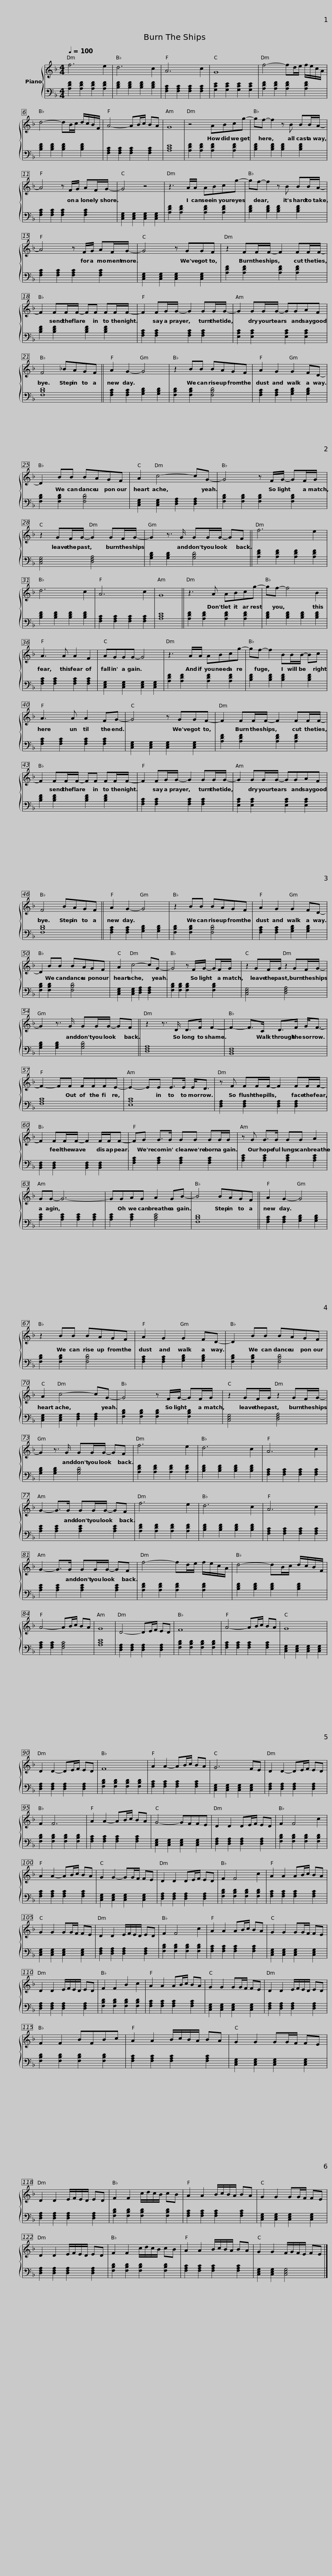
X:1
%%score { 1 | 2 }
L:1/8
Q:1/4=100
M:4/4
I:linebreak $
K:F
V:1 treble
V:2 bass
V:1
 f6 e2 | d6 c2 | A6 c2 |$ G8 | f4- fd/e/ f/e/c/A/ | %5
 d4- dB/c/ d/c/B/F/ |$ A4- AB/c/ BA | G8 | z4 ABcg- |$ gf- f2 z B BB/A/- | %10
 A4 z F/G/ AF/G/- | G4 z4 |$ z3 A/A/ ABcg- | gf- f2 z B BB/A/- | A4 z F/G/ AF/G/- |$ %15
 G4 z GGF | z2 FF/F/- F2 FF/F/- | F2 FF/F/- FF FF/F/- |$ F2 FG/G/- G2 GG/G/- | G2 GG/G/- GGAF | %20
 F4 _BAGF ||$ A2 G2- G4 | z2 BB BAGF | A2 G2 G2 FD- |$ D2 BB BAGF | %25
 A2 c4- cG- | G4 z F/G/- GF/G/ |$ z2 GF/G/- G2 GF/G/- | G2 z3/2 G/ GG/G/- GF || f6 e2 |$ %30
 d6 c2 | A6 c2 | G8 ||$ z3 A ABcg- | gf- f4 B2 | %35
 A3 A A2 F2 |$ AGGG- G4 | z3 A/A/ ABcg- | gf- f2 BB/B/- Bc |$ A3 A A2 FG- | %40
 G4 z GGF- | F2 FF/F/- F2 FF/F/- |$ F2 FF/F/- FF FF/F/- | F2 FG/G/- G2 GG/G/- | G2 GG/G/- GGAF |$ %45
 F4 BAGF || A2 G2- G4 | z2 BB BAGF |$ A2 G2 G2 FD- | D2 BB BAGF | %50
 A2 c4- cG- |$ G4 z F/G/- GF/G/ | z2 GF/G/ z2 GF/G/- | G2 z3/2 G/ GG/G/- GF ||$ z2 z3/2 D/ D>F F2- | %55
 F2- F>C D>F G<F- | F2- FF FFFE- |$ E2- EE E>E E<D | z F FF/F/- F2 FF/F/- | F2 FF/F/- F2 F/F/F- |$ %60
 FG G>G GG GG/G/ | z G G>G GG A2 |$ GG- G6- | GGAG A2 GB- |$ B4 BAGF || %65
 A2 G2- G4 |$ z2 BB BAGF | A2 G2 G2 FD- | D2 BB BAGF |$ A2 c4- cG- | %70
 G4 z F/G/- GF/G/ | z2 GF/G/ z2 GF/G/- |$ G2 z3/2 G/ GG/G/- GF | f6 e2 | d6 c2 |$ %75
 A6 c2 | G2- G>G GG/G/- GF | f6 e2 |$ d6 c2 | A6 c2 | %80
 G2- G>G GG/G/- GF |$ f4- fd/e/ f/e/c/A/ | d4- dB/c/ d/c/B/F/ |$ A4- AB/c/ BA | G8 | %85
 D4- DE/F/ ED |$ F8 | A4- AB/c/ BA | G8 |$ D2 D2- DE/F/ ED | %90
 F8 | A2 A2- AB/c/ BA |$ G6 FE | D2 D2- DE/F/ ED | F2 F6 |$ %95
 A2 A2- AB/c/ BA | G4- GFFE | D2 D2 DE/F/ ED |$ F2 F4 c2 | A2 A2- AB/c/ BA | %100
 G2 G2- GG/F/ FE |$ D2 D2 DE/F/ ED | F2 F4 c2 | A2 A2 AB/c/ BA |$ G2 G2 GG/F/ FE | %105
 D2 D2 E/F/E/D/ ED | F2 F4 c2 |$ A2 A2 AB/c/ BA | G2 G2 GG/F/ FE | D2 D2 E/F/E/D/ ED |$ %110
 F2 F2 B2 c2 | A2 A2 AB/c/ BA | G2 G2 GG/F/ FE |$ D2 D2 E/F/E/D/ ED | F2 F2 BFBc | %115
 A2 A2 B/c/B/A/ BA |$ G2 G2 GG/F/ FE | D2 D2 E/F/E/D/ ED | F2 F2 c/d/c/B/ cB |$ A2 A2 B/c/B/A/ BA | %120
 G2 G2 GG/F/ FE | D2 D2 E/F/E/D/ ED |$ F2 F2 c/d/c/B/ cB | A2 A2 B/c/B/A/ BA | G2 G2 F/G/F/E/ FE |] %125
V:2
 [A,DF]2 [A,DF]2 [A,DF]2 [A,DF]2 | [B,DF]2 [B,DF]2 [B,DF]2 [B,DF]2 | [F,A,C]2 [F,A,C]2 [F,A,C]2 [F,A,C]2 |$ [G,CE]2 [G,CE]2 [G,CE]2 [G,CE]2 | [A,DF]2 [A,DF]2 [A,DF]2 [A,DF]2 | %5
 [B,DF]2 [B,DF]2 [B,DF]2 [B,DF]2 |$ [F,A,C]2 [F,A,C]2 [F,A,C]2 [F,A,C]2 | [A,CE]8 | [A,DF]2 [A,DF]2 [A,DF]2 [A,DF]2 |$ [B,DF]2 [B,DF]2 [B,DF]2 [B,DF]2 | %10
 [F,A,C]2 [F,A,C]2 [F,A,C]2 [F,A,C]2 | [C,E,G,]2 [C,E,G,]2 [C,E,G,]2 [C,E,G,]2 |$ [A,DF]2 [A,DF]2 [A,DF]2 [A,DF]2 | [B,DF]2 [B,DF]2 [B,DF]2 [B,DF]2 | [F,A,C]2 [F,A,C]2 [F,A,C]2 [F,A,C]2 |$ %15
 [C,E,G,]2 [C,E,G,]2 [C,E,G,]2 [C,E,G,]2 | [A,DF]2 [A,DF]2 [A,DF]2 [A,DF]2 | [B,DF]2 [B,DF]2 [B,DF]2 [B,DF]2 |$ [F,A,C]2 [F,A,C]2 [F,A,C]2 [F,A,C]2 | [E,A,C]2 [E,A,C]2 [E,A,C]2 [E,A,C]2 | %20
 [F,B,D]8 ||$ [F,A,C]2 [F,A,C]2 [G,B,D]2 [G,B,D]2 | [F,B,D]2 [F,B,D]2 [F,B,D]4 | [F,A,C]2 [F,A,C]2 [G,B,D]2 [G,B,D]2 |$ [F,B,D]2 [F,B,D]2 [F,B,D]4 | %25
 [C,E,G,]2 [C,E,G,]2 [D,F,A,]2 [D,F,A,]2 | [F,B,D]2 [F,B,D]2 [F,B,D]2 [F,B,D]2 |$ [C,E,G,]4 [D,F,A,]4 | [G,B,D]2 [G,B,D]2 [G,B,D]4 || [A,DF]2 [A,DF]2 [A,DF]2 [A,DF]2 |$ %30
 [B,DF]2 [B,DF]2 [B,DF]2 [B,DF]2 | [F,A,C]2 [F,A,C]2 [F,A,C]2 [F,A,C]2 | [A,CE]8 ||$ [A,DF]2 [A,DF]2 [A,DF]2 [A,DF]2 | [B,DF]2 [B,DF]2 [B,DF]2 [B,DF]2 | %35
 [F,A,C]2 [F,A,C]2 [F,A,C]2 [F,A,C]2 |$ [C,E,G,]2 [C,E,G,]2 [C,E,G,]2 [C,E,G,]2 | [A,DF]2 [A,DF]2 [A,DF]2 [A,DF]2 | [B,DF]2 [B,DF]2 [B,DF]2 [B,DF]2 |$ [F,A,C]2 [F,A,C]2 [F,A,C]2 [F,A,C]2 | %40
 [C,E,G,]2 [C,E,G,]2 [C,E,G,]2 [C,E,G,]2 | [A,DF]2 [A,DF]2 [A,DF]2 [A,DF]2 |$ [B,DF]2 [B,DF]2 [B,DF]2 [B,DF]2 | [F,A,C]2 [F,A,C]2 [F,A,C]2 [F,A,C]2 | [E,A,C]2 [E,A,C]2 [E,A,C]2 [E,A,C]2 |$ %45
 [F,B,D]8 || [F,A,C]2 [F,A,C]2 [G,B,D]2 [G,B,D]2 | [F,B,D]2 [F,B,D]2 [F,B,D]4 |$ [F,A,C]2 [F,A,C]2 [G,B,D]2 [G,B,D]2 | [F,B,D]2 [F,B,D]2 [F,B,D]4 | %50
 [C,E,G,]2 [C,E,G,]2 [D,F,A,]2 [D,F,A,]2 |$ [F,B,D]2 [F,B,D]2 [F,B,D]2 [F,B,D]2 | [C,E,G,]4 [D,F,A,]4 | [G,B,D]2 [G,B,D]2 [G,B,D]4 ||$ [D,F,A,]8 | %55
 [B,,D,F,]8 | [F,A,C]8 |$ [E,A,C]8 | [D,F,A,]2 [D,F,A,]2 [D,F,A,]2 [D,F,A,]2 | [B,,D,F,]2 [B,,D,F,]2 [B,,D,F,]2 [B,,D,F,]2 |$ %60
 [F,A,C]2 [F,A,C]2 [F,A,C]2 [F,A,C]2 | [A,CE]2 [A,CE]2 [A,CE]2 [A,CE]2 |$ [A,CE]2 [A,CE]2 [A,CE]2 [A,CE]2 | [A,CE]2 [A,CE]2 [A,CE]4 |$ [F,B,D]8 || %65
 [F,A,C]2 [F,A,C]2 [G,B,D]2 [G,B,D]2 |$ [F,B,D]2 [F,B,D]2 [F,B,D]4 | [F,A,C]2 [F,A,C]2 [G,B,D]2 [G,B,D]2 | [F,B,D]2 [F,B,D]2 [F,B,D]4 |$ [C,E,G,]2 [C,E,G,]2 [D,F,A,]2 [D,F,A,]2 | %70
 [F,B,D]2 [F,B,D]2 [F,B,D]2 [F,B,D]2 | [C,E,G,]4 [D,F,A,]4 |$ [G,B,D]2 [G,B,D]2 [G,B,D]4 | [A,DF]2 [A,DF]2 [A,DF]2 [A,DF]2 | [B,DF]2 [B,DF]2 [B,DF]2 [B,DF]2 |$ %75
 [F,A,C]2 [F,A,C]2 [F,A,C]2 [F,A,C]2 | [A,CE]2 [A,CE]2 [A,CE]2 [A,CE]2 | [A,DF]2 [A,DF]2 [A,DF]2 [A,DF]2 |$ [B,DF]2 [B,DF]2 [B,DF]2 [B,DF]2 | [F,A,C]2 [F,A,C]2 [F,A,C]2 [F,A,C]2 | %80
 [A,CE]2 [A,CE]2 [A,CE]2 [A,CE]2 |$ [A,DF]2 [A,DF]2 [A,DF]2 [A,DF]2 | [B,DF]2 [B,DF]2 [B,DF]2 [B,DF]2 |$ [F,A,C]2 [F,A,C]2 [F,A,C]4 | [A,CE]8 | %85
 [D,F,A,]2 [D,F,A,]2 [D,F,A,]2 [D,F,A,]2 |$ [F,B,D]2 [F,B,D]2 [F,B,D]2 [F,B,D]2 | [F,A,C]2 [F,A,C]2 [F,A,C]2 [F,A,C]2 | [C,E,G,]2 [C,E,G,]2 [C,E,G,]2 [C,E,G,]2 |$ [D,F,A,]2 [D,F,A,]2 [D,F,A,]2 [D,F,A,]2 | %90
 [F,B,D]2 [F,B,D]2 [F,B,D]2 [F,B,D]2 | [F,A,C]2 [F,A,C]2 [F,A,C]2 [F,A,C]2 |$ [C,E,G,]2 [C,E,G,]2 [C,E,G,]2 [C,E,G,]2 | [D,F,A,]2 [D,F,A,]2 [D,F,A,]2 [D,F,A,]2 | [F,B,D]2 [F,B,D]2 [F,B,D]2 [F,B,D]2 |$ %95
 [F,A,C]2 [F,A,C]2 [F,A,C]2 [F,A,C]2 | [C,E,G,]2 [C,E,G,]2 [C,E,G,]2 [C,E,G,]2 | [D,F,A,]2 [D,F,A,]2 [D,F,A,]2 [D,F,A,]2 |$ [F,B,D]2 [F,B,D]2 [F,B,D]2 [F,B,D]2 | [F,A,C]2 [F,A,C]2 [F,A,C]2 [F,A,C]2 | %100
 [C,E,G,]2 [C,E,G,]2 [C,E,G,]2 [C,E,G,]2 |$ [D,F,A,]2 [D,F,A,]2 [D,F,A,]2 [D,F,A,]2 | [F,B,D]2 [F,B,D]2 [F,B,D]2 [F,B,D]2 | [F,A,C]2 [F,A,C]2 [F,A,C]2 [F,A,C]2 |$ [C,E,G,]2 [C,E,G,]2 [C,E,G,]2 [C,E,G,]2 | %105
 [D,F,A,]2 [D,F,A,]2 [D,F,A,]2 [D,F,A,]2 | [F,B,D]2 [F,B,D]2 [F,B,D]2 [F,B,D]2 |$ [F,A,C]2 [F,A,C]2 [F,A,C]2 [F,A,C]2 | [C,E,G,]2 [C,E,G,]2 [C,E,G,]2 [C,E,G,]2 | [D,F,A,]2 [D,F,A,]2 [D,F,A,]2 [D,F,A,]2 |$ %110
 [F,B,D]2 [F,B,D]2 [F,B,D]2 [F,B,D]2 | [F,A,C]2 [F,A,C]2 [F,A,C]2 [F,A,C]2 | [C,E,G,]2 [C,E,G,]2 [C,E,G,]2 [C,E,G,]2 |$ [D,F,A,]2 [D,F,A,]2 [D,F,A,]2 [D,F,A,]2 | [F,B,D]2 [F,B,D]2 [F,B,D]2 [F,B,D]2 | %115
 [F,A,C]2 [F,A,C]2 [F,A,C]2 [F,A,C]2 |$ [C,E,G,]2 [C,E,G,]2 [C,E,G,]2 [C,E,G,]2 | [D,F,A,]2 [D,F,A,]2 [D,F,A,]2 [D,F,A,]2 | [F,B,D]2 [F,B,D]2 [F,B,D]2 [F,B,D]2 |$ [F,A,C]2 [F,A,C]2 [F,A,C]2 [F,A,C]2 | %120
 [C,E,G,]2 [C,E,G,]2 [C,E,G,]2 [C,E,G,]2 | [D,F,A,]2 [D,F,A,]2 [D,F,A,]2 [D,F,A,]2 |$ [F,B,D]2 [F,B,D]2 [F,B,D]2 [F,B,D]2 | [F,A,C]2 [F,A,C]2 [F,A,C]2 [F,A,C]2 | [C,E,G,]2 [C,E,G,]2 [C,E,G,]4 |] %125
